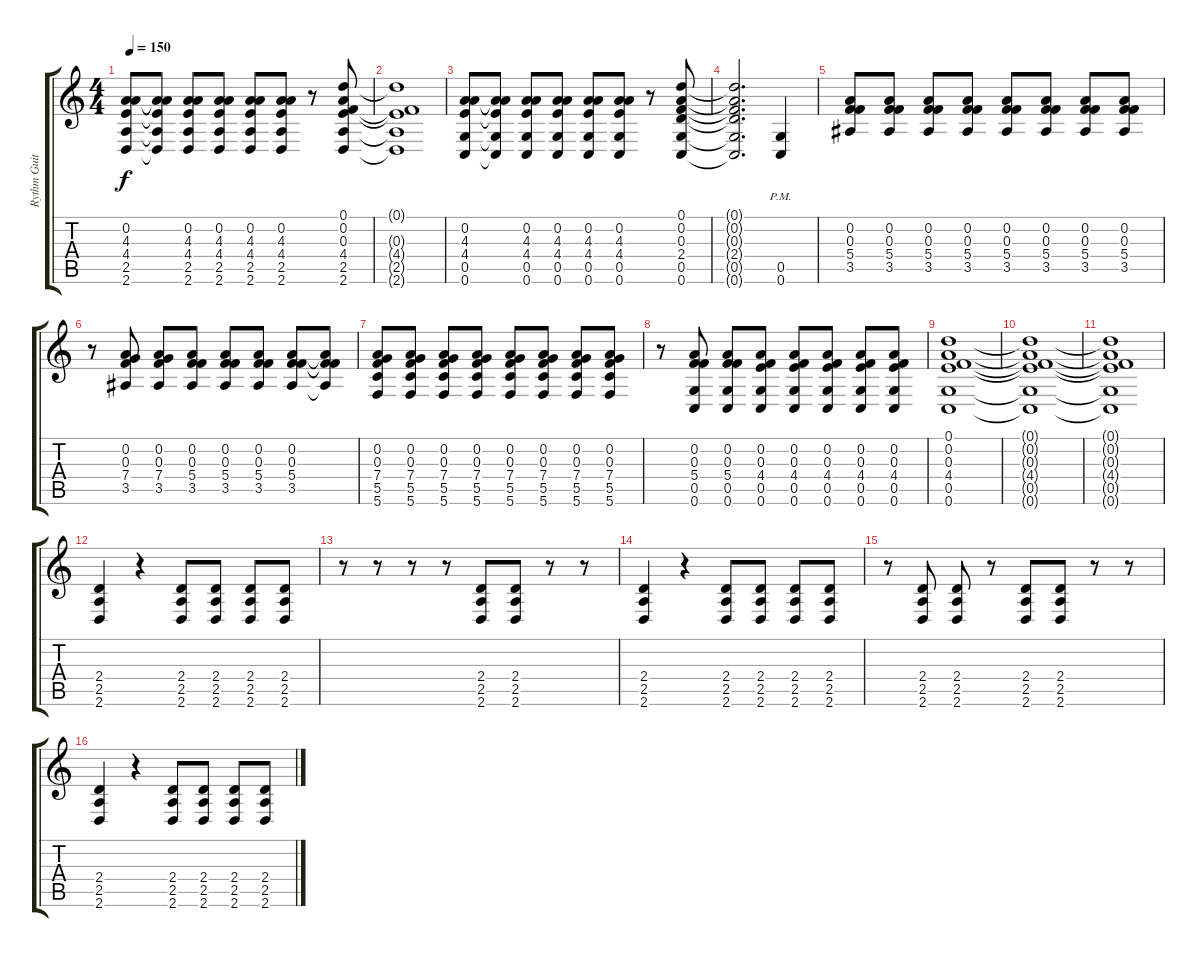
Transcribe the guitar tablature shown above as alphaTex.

\track ("Rythm Guitar" "Rythm Guit") {instrument overdrivenguitar}
\staff {score tabs}
\tuning (D4 A3 F3 C3 G2 C2) {hide}
\ts (4 4)
\tempo 150
\clef g2
\ks c
(0.2 4.3 4.4 2.5 2.6).8{dy f} (0.2{t} 4.3{t} 4.4{t} 2.5{t} 2.6{t}).8 (0.2 4.3 4.4 2.5 2.6).8 (0.2 4.3 4.4 2.5 2.6).8 (0.2 4.3 4.4 2.5 2.6).8 (0.2 4.3 4.4 2.5 2.6).8 r.8 (0.1 0.2 0.3 4.4 2.5 2.6).8 |
(0.1{t} 0.3{t} 4.4{t} 2.5{t} 2.6{t}).1 |
(0.2 4.3 4.4 0.5 0.6).8 (0.2{t} 4.3{t} 4.4{t} 0.5{t} 0.6{t}).8 (0.2 4.3 4.4 0.5 0.6).8 (0.2 4.3 4.4 0.5 0.6).8 (0.2 4.3 4.4 0.5 0.6).8 (0.2 4.3 4.4 0.5 0.6).8 r.8 (0.1 0.2 0.3 2.4 0.5 0.6).8 |
(0.1{t} 0.2{t} 0.3{t} 2.4{t} 0.5{t} 0.6{t}).2{d} (0.5{pm} 0.6{pm}).4 |
(0.2 0.3 5.4 3.5).8 (0.2 0.3 5.4 3.5).8 (0.2 0.3 5.4 3.5).8 (0.2 0.3 5.4 3.5).8 (0.2 0.3 5.4 3.5).8 (0.2 0.3 5.4 3.5).8 (0.2 0.3 5.4 3.5).8 (0.2 0.3 5.4 3.5).8 |
r.8 (0.2 0.3 7.4 3.5).8 (0.2 0.3 7.4 3.5).8 (0.2 0.3 5.4 3.5).8 (0.2 0.3 5.4 3.5).8 (0.2 0.3 5.4 3.5).8 (0.2 0.3 5.4 3.5).8 (0.2{t} 0.3{t} 5.4{t} 3.5{t}).8 |
(0.2 0.3 7.4 5.5 5.6).8 (0.2 0.3 7.4 5.5 5.6).8 (0.2 0.3 7.4 5.5 5.6).8 (0.2 0.3 7.4 5.5 5.6).8 (0.2 0.3 7.4 5.5 5.6).8 (0.2 0.3 7.4 5.5 5.6).8 (0.2 0.3 7.4 5.5 5.6).8 (0.2 0.3 7.4 5.5 5.6).8 |
r.8 (0.2 0.3 5.4 0.5 0.6).8 (0.2 0.3 5.4 0.5 0.6).8 (0.2 0.3 4.4 0.5 0.6).8 (0.2 0.3 4.4 0.5 0.6).8 (0.2 0.3 4.4 0.5 0.6).8 (0.2 0.3 4.4 0.5 0.6).8 (0.2 0.3 4.4 0.5 0.6).8 |
(0.1 0.2 0.3 4.4 0.5 0.6).1 |
(0.1{t} 0.2{t} 0.3{t} 4.4{t} 0.5{t} 0.6{t}).1 |
(0.1{t} 0.2{t} 0.3{t} 4.4{t} 0.5{t} 0.6{t}).1 |
(2.4 2.5 2.6).4 r.4 (2.4 2.5 2.6).8 (2.4 2.5 2.6).8 (2.4 2.5 2.6).8 (2.4 2.5 2.6).8 |
r.8 r.8 r.8 r.8 (2.4 2.5 2.6).8 (2.4 2.5 2.6).8 r.8 r.8 |
(2.4 2.5 2.6).4 r.4 (2.4 2.5 2.6).8 (2.4 2.5 2.6).8 (2.4 2.5 2.6).8 (2.4 2.5 2.6).8 |
r.8 (2.4 2.5 2.6).8 (2.4 2.5 2.6).8 r.8 (2.4 2.5 2.6).8 (2.4 2.5 2.6).8 r.8 r.8 |
(2.4 2.5 2.6).4 r.4 (2.4 2.5 2.6).8 (2.4 2.5 2.6).8 (2.4 2.5 2.6).8 (2.4 2.5 2.6).8
